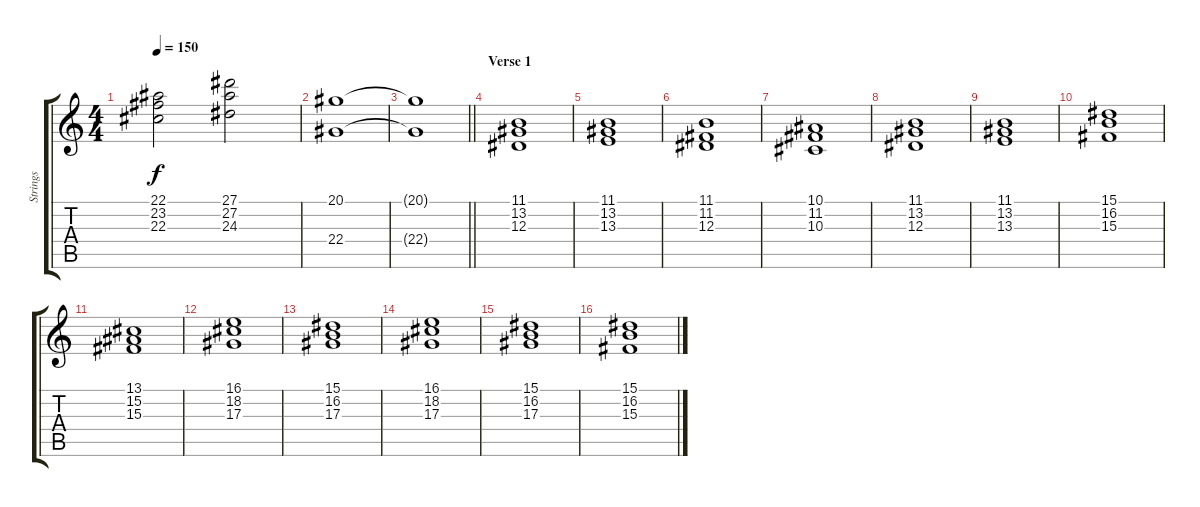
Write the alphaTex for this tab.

\track ("Strings" "Strings") {instrument stringensemble1}
\staff {score tabs}
\tuning (C4 G3 Eb3 Bb2 F2 C2) {hide}
\ts (4 4)
\tempo 150
\clef g2
\ks c
(22.1 23.2 22.3).2{dy f} (27.1 27.2 24.3).2 |
(20.1 22.4).1 |
\barLineRight lightlight
(20.1{t} 22.4{t}).1 |
\section ("" "Verse 1")
(11.1 13.2 12.3).1 |
(11.1 13.2 13.3).1 |
(11.1 11.2 12.3).1 |
(10.1 11.2 10.3).1 |
(11.1 13.2 12.3).1 |
(11.1 13.2 13.3).1 |
(15.1 16.2 15.3).1 |
(13.1 15.2 15.3).1 |
(16.1 18.2 17.3).1 |
(15.1 16.2 17.3).1 |
(16.1 18.2 17.3).1 |
(15.1 16.2 17.3).1 |
(15.1 16.2 15.3).1
